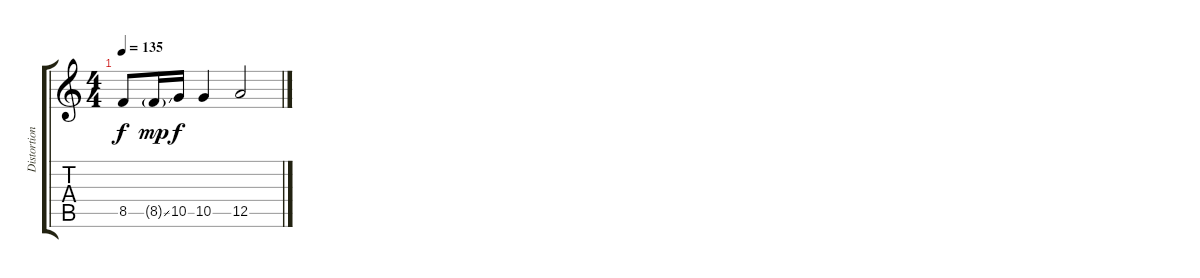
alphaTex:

\track ("Distortion Lead/Rhytm" "Distortion") {instrument distortionguitar}
\staff {score tabs}
\tuning (E4 B3 G3 D3 A2 E2) {hide}
\ts (4 4)
\tempo 135
\clef g2
\ks c
8.5.8{dy f} 8.5{ss g}.16{dy mp} 10.5.16{dy f} 10.5.4 12.5.2
